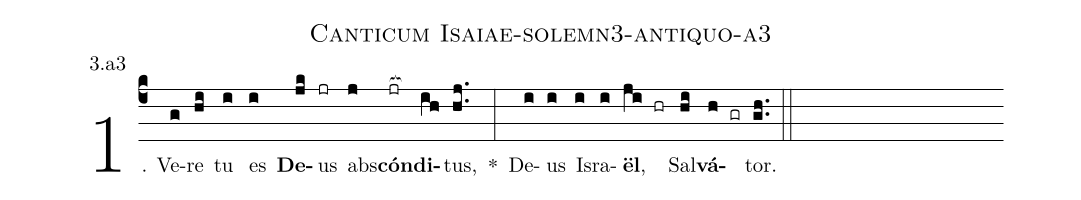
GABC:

name: Canticum Isaiae-solemn3-antiquo-a3;
annotation: 3.a3;
%%
(c4)1. Ve(g)re(hi) tu(i) es(i) <b>De</b>(jk)us(jr) abs(j)<b>cón</b>(jr[ocb:1{])<b>di</b>(ih[ocb:0}])tus,(hj..) *(:) De(i)us(i) Is(i)ra(i)<b>ël</b>,(ji hr) Sal(hi)<b>vá</b>(h gr)tor.(gh..) (::)
